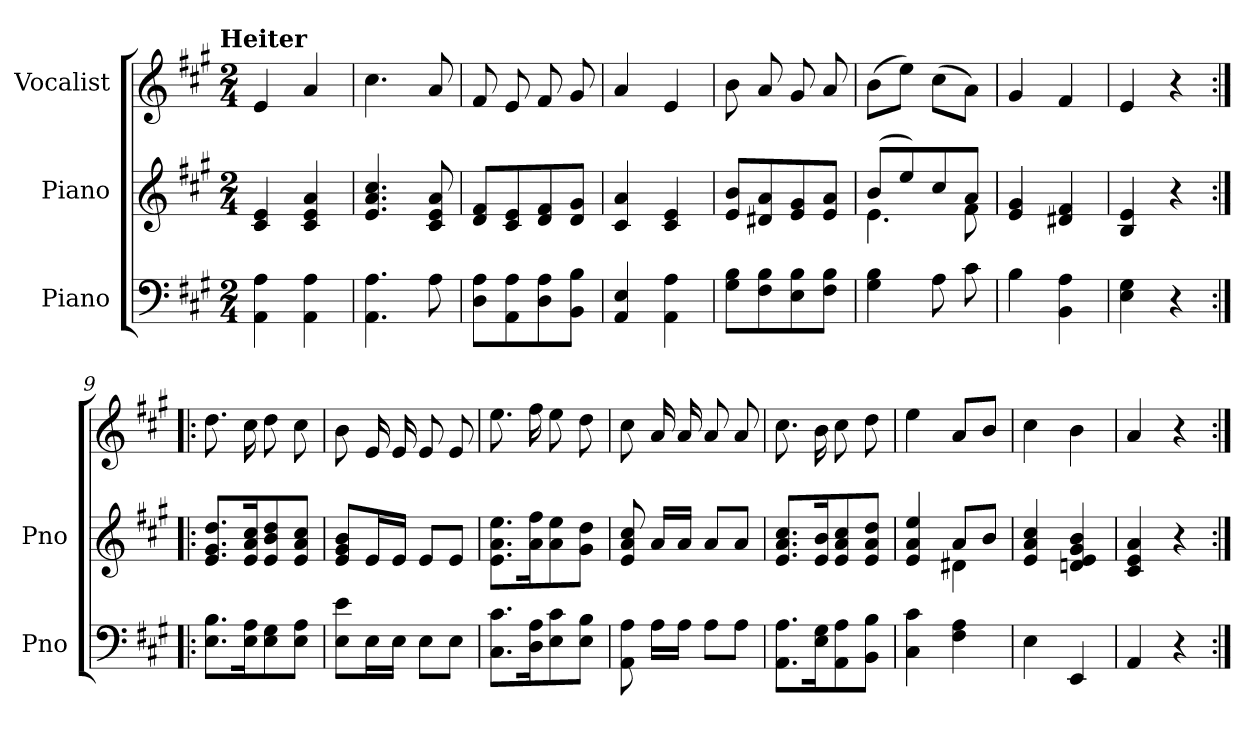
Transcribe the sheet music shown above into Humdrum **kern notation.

**kern	**kern	**kern
*part3	*part2	*part1
*staff3	*staff2	*staff1
*I"Piano	*I"Piano	*I"Vocalist
*I'Pno	*I'Pno	*
*clefF4	*clefG2	*clefG2
*k[f#c#g#]	*k[f#c#g#]	*k[f#c#g#]
*A:	*A:	*A:
!!LO:TX:omd:t=Heiter
*M2/4	*M2/4	*M2/4
*MM92	*MM92	*MM92
=1	=1	=1
4AA 4A	4c# 4e	4e
4AA 4A	4c# 4e 4a	4a
=2	=2	=2
4.AA 4.A	4.e 4.a 4.cc#	4.cc#
8A	8c# 8e 8a	8a
=3	=3	=3
8D 8AL	8d 8f#L	8f#
8AA 8A	8c# 8e	8e
8D 8A	8d 8f#	8f#
8BB 8BJ	8d 8g#J	8g#
=4	=4	=4
4AA 4E	4c# 4a	4a
4AA 4A	4c# 4e	4e
=5	=5	=5
8G# 8BL	8e 8bL	8b
8F# 8B	8d#X 8a	8a
8E 8B	8e 8g#	8g#
8F# 8BJ	8e 8aJ	8a
=6	=6	=6
*	*^	*
4G# 4B	(8bL	4.e	(8bL
.	8ee)	.	8eeJ)
8A	8cc#	.	(8cc#L
8c#	8aJ	8f#	8aJ)
*	*v	*v	*
=7	=7	=7
4B	4e 4g#	4g#
4BB 4A	4d#X 4f#	4f#
=8	=8	=8
4E 4G#	4B 4e	4e
4r	4r	4r
=9:|!|:	=9:|!|:	=9:|!|:
8.E 8.BL	8.e 8.g# 8.ddL	8.dd
16E 16AK	16e 16a 16cc#K	16cc#
8E 8G#	8e 8b 8dd	8dd
8E 8AJ	8e 8a 8cc#J	8cc#
=10	=10	=10
8E 8eL	8e 8g# 8bL	8b
16EL	16eL	16e
16EJJ	16eJJ	16e
8EL	8eL	8e
8EJ	8eJ	8e
=11	=11	=11
8.C# 8.c#L	8.e 8.a 8.eeL	8.ee
16D 16AK	16a 16ff#K	16ff#
8E 8c#	8a 8ee	8ee
8E 8BJ	8g# 8ddJ	8dd
=12	=12	=12
8AA 8A	8e 8a 8cc#	8cc#
16ALL	16aLL	16a
16AJJ	16aJJ	16a
8AL	8aL	8a
8AJ	8aJ	8a
=13	=13	=13
8.AA 8.AL	8.e 8.a 8.cc#L	8.cc#
16E 16G#K	16e 16bK	16b
8AA 8A	8e 8a 8cc#	8cc#
8BB 8BJ	8e 8a 8ddJ	8dd
=14	=14	=14
*	*^	*
4C# 4c#	4e 4a 4ee	4ryy	4ee
4F# 4A	8aL	4d#X	8aL
.	8bJ	.	8bJ
*	*v	*v	*
=15	=15	=15
4E	4e 4a 4cc#	4cc#
4EE	4dn 4e 4g# 4b	4b
=16	=16	=16
4AA	4c# 4e 4a	4a
4r	4r	4r
=:|!	=:|!	=:|!
*-	*-	*-
